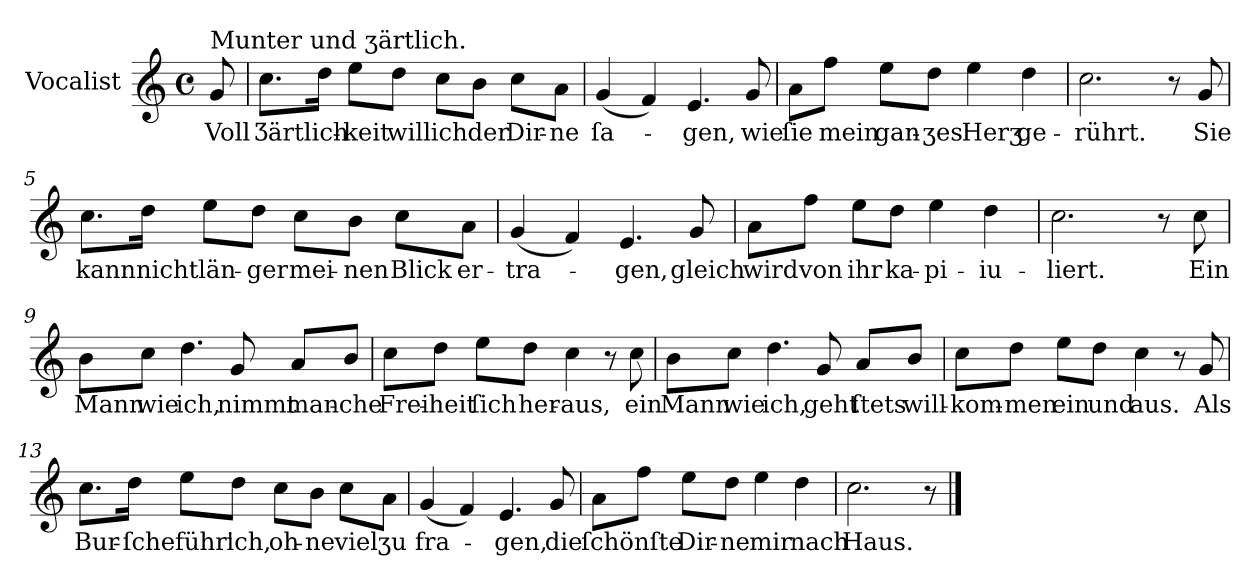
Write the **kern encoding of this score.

**kern	**text
*part1	*part1
*staff1	*staff1
*I"Vocalist	*
*clefG2	*
*k[]	*
*C:	*
*M4/4	*
*met(c)	*
=	=
!LO:TX:a:t=Munter und ʒärtlich.	!
8g	Voll
=1	=1
8.cc\L	Ʒärtlich-
16dd\Jk	.
8ee\L	-keit
8dd\J	will
8cc\L	ich
8b\J	der
8cc\L	Dir-
8a\J	-ne
=2	=2
(4g	ſa-
4f)	.
4.e	-gen,
8g	wie
=3	=3
8a\L	ſie
8ff\J	mein
8ee\L	gan-
8dd\J	-ʒes
4ee	Herʒ
4dd	ge-
=4	=4
2.cc	-rührt.
8r	.
8g	Sie
=5	=5
8.cc\L	kann
16dd\Jk	nicht
8ee\L	län-
8dd\J	-ger
8cc\L	mei-
8b\J	-nen
8cc\L	Blick
8a\J	er-
=6	=6
(4g	-tra-
4f)	.
4.e	-gen,
8g	gleich
=7	=7
8a\L	wird
8ff\J	von
8ee\L	ihr
8dd\J	ka-
4ee	-pi-
4dd	-iu-
=8	=8
2.cc	-liert.
8r	.
8cc	Ein
=9	=9
8b\L	Mann
8cc\J	wie
4.dd	ich,
8g	nimmt
8a/L	man-
8b/J	-che
=10	=10
8cc\L	Frei-
8dd\J	-heit
8ee\L	ſich
8dd\J	her-
4cc	-aus,
8r	.
8cc	ein
=11	=11
8b\L	Mann
8cc\J	wie
4.dd	ich,
8g	geht
8a/L	ſtets
8b/J	will-
=12	=12
8cc\L	-kom-
8dd\J	-men
8ee\L	ein
8dd\J	und
4cc	aus.
8r	.
8g	Als
=13	=13
8.cc\L	Bur-
16dd\Jk	-ſche
8ee\L	führ'
8dd\J	ich,
8cc\L	oh-
8b\J	-ne
8cc\L	viel
8a\J	ʒu
=14	=14
(4g	fra-
4f)	.
4.e	-gen,
8g	die
=15	=15
8a\L	ſchönſte
8ff\J	.
8ee\L	Dir-
8dd\J	-ne
4ee	mir
4dd	nach
=16	=16
2.cc	Haus.
8r	.
==	==
*-	*-
